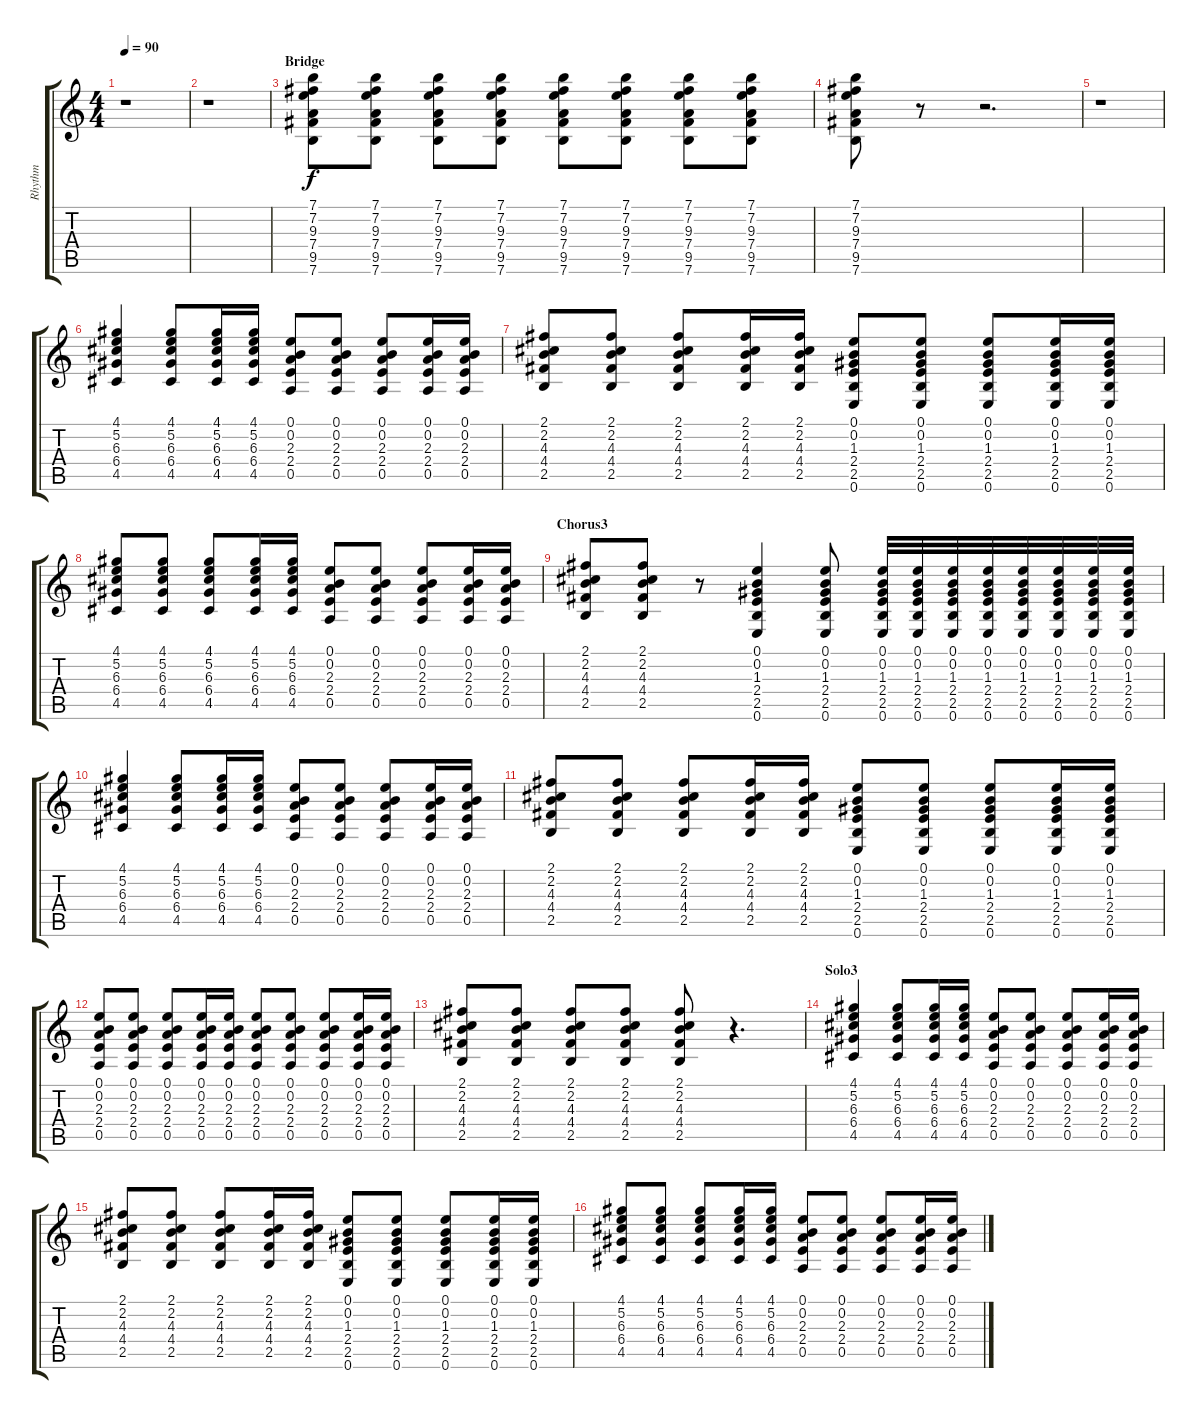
\track ("Rhythm" "Rhythm") {instrument acousticguitarsteel}
\staff {score tabs}
\tuning (E4 B3 G3 D3 A2 E2) {hide}
\ts (4 4)
\tempo 90
\clef g2
\ks c
r.1{dy f} |
r.1 |
\section ("" "Bridge")
(7.1 7.2 9.3 7.4 9.5 7.6).8 (7.1 7.2 9.3 7.4 9.5 7.6).8 (7.1 7.2 9.3 7.4 9.5 7.6).8 (7.1 7.2 9.3 7.4 9.5 7.6).8 (7.1 7.2 9.3 7.4 9.5 7.6).8 (7.1 7.2 9.3 7.4 9.5 7.6).8 (7.1 7.2 9.3 7.4 9.5 7.6).8 (7.1 7.2 9.3 7.4 9.5 7.6).8 |
(7.1 7.2 9.3 7.4 9.5 7.6).8 r.8 r.2{d} |
r.1 |
(4.1 5.2 6.3 6.4 4.5).4 (4.1 5.2 6.3 6.4 4.5).8 (4.1 5.2 6.3 6.4 4.5).16 (4.1 5.2 6.3 6.4 4.5).16 (0.1 0.2 2.3 2.4 0.5).8 (0.1 0.2 2.3 2.4 0.5).8 (0.1 0.2 2.3 2.4 0.5).8 (0.1 0.2 2.3 2.4 0.5).16 (0.1 0.2 2.3 2.4 0.5).16 |
(2.1 2.2 4.3 4.4 2.5).8 (2.1 2.2 4.3 4.4 2.5).8 (2.1 2.2 4.3 4.4 2.5).8 (2.1 2.2 4.3 4.4 2.5).16 (2.1 2.2 4.3 4.4 2.5).16 (0.1 0.2 1.3 2.4 2.5 0.6).8 (0.1 0.2 1.3 2.4 2.5 0.6).8 (0.1 0.2 1.3 2.4 2.5 0.6).8 (0.1 0.2 1.3 2.4 2.5 0.6).16 (0.1 0.2 1.3 2.4 2.5 0.6).16 |
(4.1 5.2 6.3 6.4 4.5).8 (4.1 5.2 6.3 6.4 4.5).8 (4.1 5.2 6.3 6.4 4.5).8 (4.1 5.2 6.3 6.4 4.5).16 (4.1 5.2 6.3 6.4 4.5).16 (0.1 0.2 2.3 2.4 0.5).8 (0.1 0.2 2.3 2.4 0.5).8 (0.1 0.2 2.3 2.4 0.5).8 (0.1 0.2 2.3 2.4 0.5).16 (0.1 0.2 2.3 2.4 0.5).16 |
\section ("" "Chorus3")
(2.1 2.2 4.3 4.4 2.5).8 (2.1 2.2 4.3 4.4 2.5).8 r.8 (0.1 0.2 1.3 2.4 2.5 0.6).4 (0.1 0.2 1.3 2.4 2.5 0.6).8 (0.1 0.2 1.3 2.4 2.5 0.6).32 (0.1 0.2 1.3 2.4 2.5 0.6).32 (0.1 0.2 1.3 2.4 2.5 0.6).32 (0.1 0.2 1.3 2.4 2.5 0.6).32 (0.1 0.2 1.3 2.4 2.5 0.6).32 (0.1 0.2 1.3 2.4 2.5 0.6).32 (0.1 0.2 1.3 2.4 2.5 0.6).32 (0.1 0.2 1.3 2.4 2.5 0.6).32 |
(4.1 5.2 6.3 6.4 4.5).4 (4.1 5.2 6.3 6.4 4.5).8 (4.1 5.2 6.3 6.4 4.5).16 (4.1 5.2 6.3 6.4 4.5).16 (0.1 0.2 2.3 2.4 0.5).8 (0.1 0.2 2.3 2.4 0.5).8 (0.1 0.2 2.3 2.4 0.5).8 (0.1 0.2 2.3 2.4 0.5).16 (0.1 0.2 2.3 2.4 0.5).16 |
(2.1 2.2 4.3 4.4 2.5).8 (2.1 2.2 4.3 4.4 2.5).8 (2.1 2.2 4.3 4.4 2.5).8 (2.1 2.2 4.3 4.4 2.5).16 (2.1 2.2 4.3 4.4 2.5).16 (0.1 0.2 1.3 2.4 2.5 0.6).8 (0.1 0.2 1.3 2.4 2.5 0.6).8 (0.1 0.2 1.3 2.4 2.5 0.6).8 (0.1 0.2 1.3 2.4 2.5 0.6).16 (0.1 0.2 1.3 2.4 2.5 0.6).16 |
(0.1 0.2 2.3 2.4 0.5).8 (0.1 0.2 2.3 2.4 0.5).8 (0.1 0.2 2.3 2.4 0.5).8 (0.1 0.2 2.3 2.4 0.5).16 (0.1 0.2 2.3 2.4 0.5).16 (0.1 0.2 2.3 2.4 0.5).8 (0.1 0.2 2.3 2.4 0.5).8 (0.1 0.2 2.3 2.4 0.5).8 (0.1 0.2 2.3 2.4 0.5).16 (0.1 0.2 2.3 2.4 0.5).16 |
(2.1 2.2 4.3 4.4 2.5).8 (2.1 2.2 4.3 4.4 2.5).8 (2.1 2.2 4.3 4.4 2.5).8 (2.1 2.2 4.3 4.4 2.5).8 (2.1 2.2 4.3 4.4 2.5).8 r.4{d} |
\section ("" "Solo3")
(4.1 5.2 6.3 6.4 4.5).4 (4.1 5.2 6.3 6.4 4.5).8 (4.1 5.2 6.3 6.4 4.5).16 (4.1 5.2 6.3 6.4 4.5).16 (0.1 0.2 2.3 2.4 0.5).8 (0.1 0.2 2.3 2.4 0.5).8 (0.1 0.2 2.3 2.4 0.5).8 (0.1 0.2 2.3 2.4 0.5).16 (0.1 0.2 2.3 2.4 0.5).16 |
(2.1 2.2 4.3 4.4 2.5).8 (2.1 2.2 4.3 4.4 2.5).8 (2.1 2.2 4.3 4.4 2.5).8 (2.1 2.2 4.3 4.4 2.5).16 (2.1 2.2 4.3 4.4 2.5).16 (0.1 0.2 1.3 2.4 2.5 0.6).8 (0.1 0.2 1.3 2.4 2.5 0.6).8 (0.1 0.2 1.3 2.4 2.5 0.6).8 (0.1 0.2 1.3 2.4 2.5 0.6).16 (0.1 0.2 1.3 2.4 2.5 0.6).16 |
(4.1 5.2 6.3 6.4 4.5).8 (4.1 5.2 6.3 6.4 4.5).8 (4.1 5.2 6.3 6.4 4.5).8 (4.1 5.2 6.3 6.4 4.5).16 (4.1 5.2 6.3 6.4 4.5).16 (0.1 0.2 2.3 2.4 0.5).8 (0.1 0.2 2.3 2.4 0.5).8 (0.1 0.2 2.3 2.4 0.5).8 (0.1 0.2 2.3 2.4 0.5).16 (0.1 0.2 2.3 2.4 0.5).16
